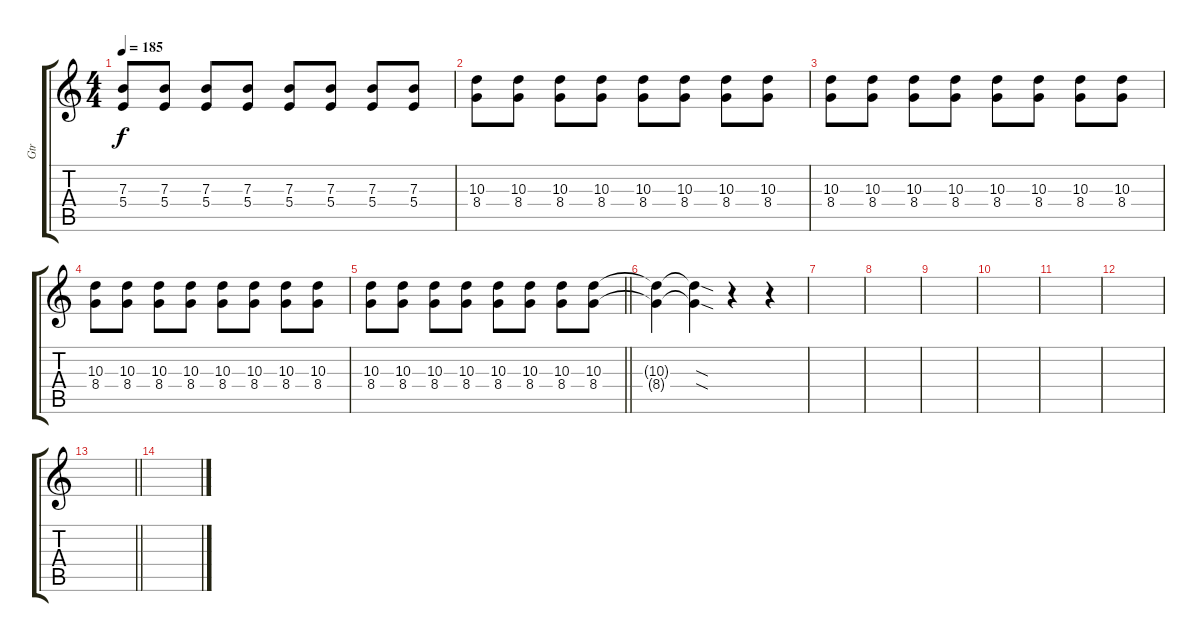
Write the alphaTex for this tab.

\track ("Gtr" "Gtr") {instrument distortionguitar}
\staff {score tabs}
\tuning (Db4 Ab3 E3 B2 Gb2 Db2) {hide}
\ts (4 4)
\tempo 185
\clef g2
\ks c
(7.3 5.4).8{dy f} (7.3 5.4).8 (7.3 5.4).8 (7.3 5.4).8 (7.3 5.4).8 (7.3 5.4).8 (7.3 5.4).8 (7.3 5.4).8 |
(10.3 8.4).8 (10.3 8.4).8 (10.3 8.4).8 (10.3 8.4).8 (10.3 8.4).8 (10.3 8.4).8 (10.3 8.4).8 (10.3 8.4).8 |
(10.3 8.4).8 (10.3 8.4).8 (10.3 8.4).8 (10.3 8.4).8 (10.3 8.4).8 (10.3 8.4).8 (10.3 8.4).8 (10.3 8.4).8 |
(10.3 8.4).8 (10.3 8.4).8 (10.3 8.4).8 (10.3 8.4).8 (10.3 8.4).8 (10.3 8.4).8 (10.3 8.4).8 (10.3 8.4).8 |
\barLineRight lightlight
(10.3 8.4).8 (10.3 8.4).8 (10.3 8.4).8 (10.3 8.4).8 (10.3 8.4).8 (10.3 8.4).8 (10.3 8.4).8 (10.3 8.4).8 |
\section ("" "")
(10.3{t} 8.4{t}).4 (10.3{sod t} 8.4{sod t}).4 r.4 r.4 |
|
|
|
|
|
|
\barLineRight lightlight
|
\section ("" "")
